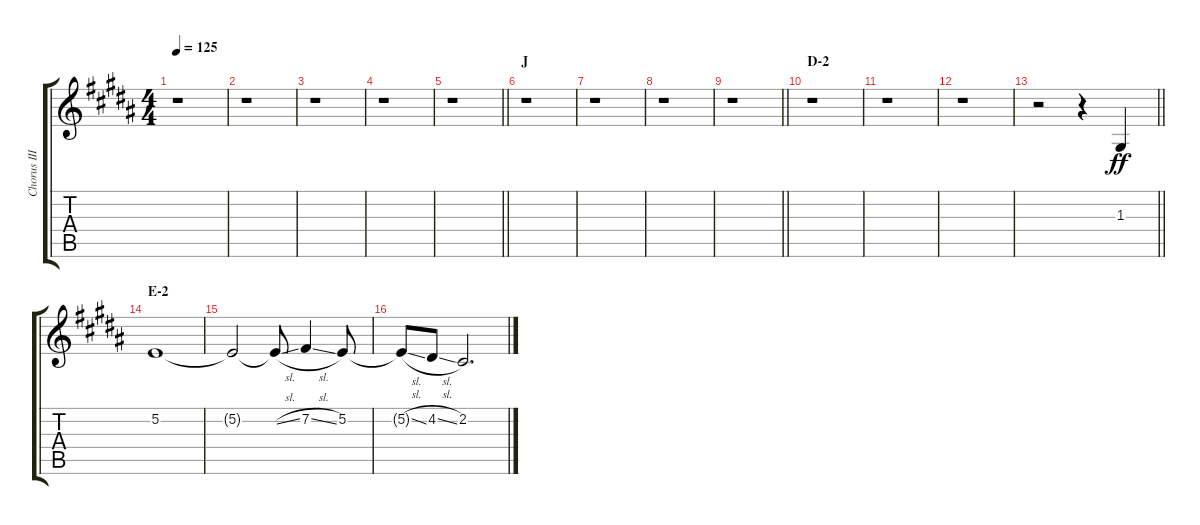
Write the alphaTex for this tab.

\track ("Chorus III" "Chorus III") {instrument voiceoohs}
\staff {score tabs}
\tuning (E4 B3 G3 D3 A2 E2) {hide}
\ts (4 4)
\tempo 125
\clef g2
\ks b
r.1{dy ff} |
r.1 |
r.1 |
r.1 |
\barLineRight lightlight
r.1 |
\section ("" "J")
r.1 |
r.1 |
r.1 |
\barLineRight lightlight
r.1 |
\section ("" "D-2")
r.1 |
r.1 |
r.1 |
\barLineRight lightlight
r.2 r.4 1.3.4 |
\section ("" "E-2")
5.2.1 |
5.2{t}.2 5.2{sl t}.8 7.2{sl}.4 5.2.8 |
5.2{sl t}.8 4.2{sl}.8 2.2.2{d}
